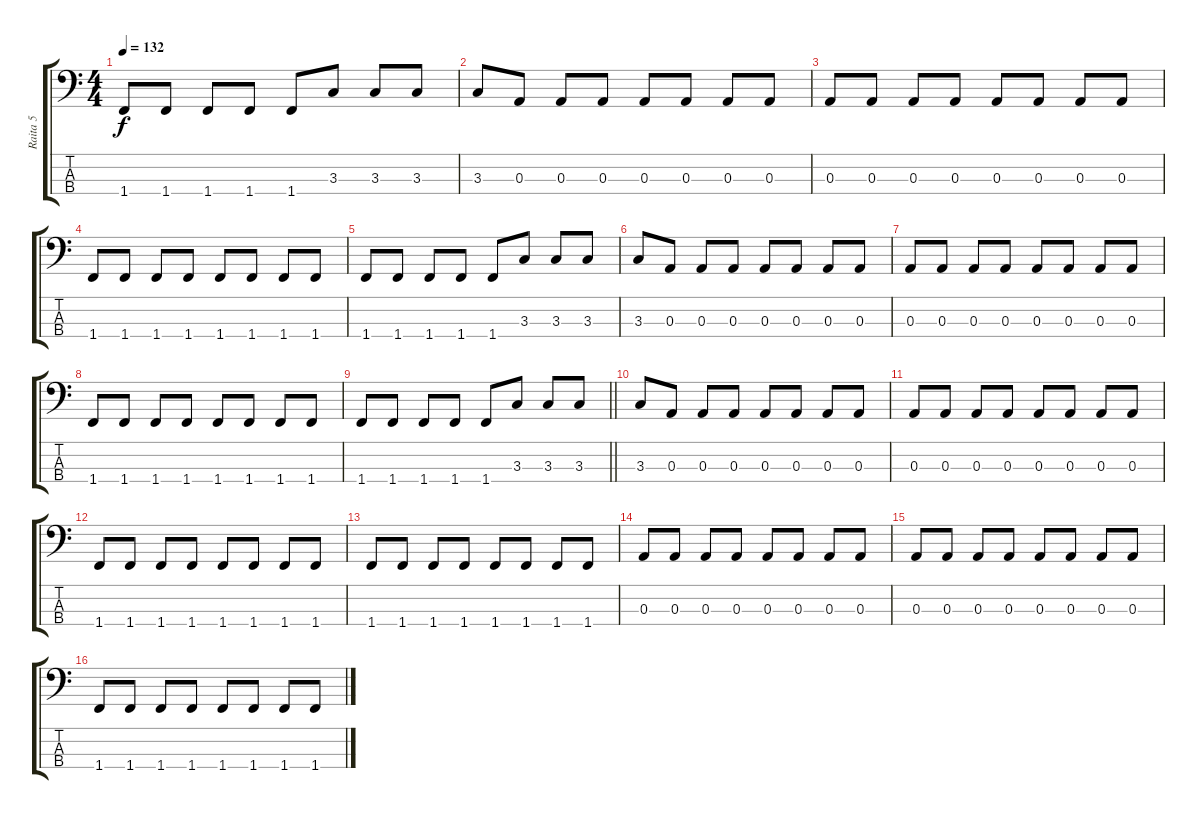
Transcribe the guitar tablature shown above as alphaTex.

\track ("Raita 5" "Raita 5") {instrument electricbasspick}
\staff {score tabs}
\tuning (G2 D2 A1 E1) {hide}
\ts (4 4)
\tempo 132
\clef f4
\ks c
1.4.8{dy f} 1.4.8 1.4.8 1.4.8 1.4.8 3.3.8 3.3.8 3.3.8 |
3.3.8 0.3.8 0.3.8 0.3.8 0.3.8 0.3.8 0.3.8 0.3.8 |
0.3.8 0.3.8 0.3.8 0.3.8 0.3.8 0.3.8 0.3.8 0.3.8 |
1.4.8 1.4.8 1.4.8 1.4.8 1.4.8 1.4.8 1.4.8 1.4.8 |
1.4.8 1.4.8 1.4.8 1.4.8 1.4.8 3.3.8 3.3.8 3.3.8 |
3.3.8 0.3.8 0.3.8 0.3.8 0.3.8 0.3.8 0.3.8 0.3.8 |
0.3.8 0.3.8 0.3.8 0.3.8 0.3.8 0.3.8 0.3.8 0.3.8 |
1.4.8 1.4.8 1.4.8 1.4.8 1.4.8 1.4.8 1.4.8 1.4.8 |
\barLineRight lightlight
1.4.8 1.4.8 1.4.8 1.4.8 1.4.8 3.3.8 3.3.8 3.3.8 |
\section ("" "")
3.3.8 0.3.8 0.3.8 0.3.8 0.3.8 0.3.8 0.3.8 0.3.8 |
0.3.8 0.3.8 0.3.8 0.3.8 0.3.8 0.3.8 0.3.8 0.3.8 |
1.4.8 1.4.8 1.4.8 1.4.8 1.4.8 1.4.8 1.4.8 1.4.8 |
1.4.8 1.4.8 1.4.8 1.4.8 1.4.8 1.4.8 1.4.8 1.4.8 |
0.3.8 0.3.8 0.3.8 0.3.8 0.3.8 0.3.8 0.3.8 0.3.8 |
0.3.8 0.3.8 0.3.8 0.3.8 0.3.8 0.3.8 0.3.8 0.3.8 |
1.4.8 1.4.8 1.4.8 1.4.8 1.4.8 1.4.8 1.4.8 1.4.8
